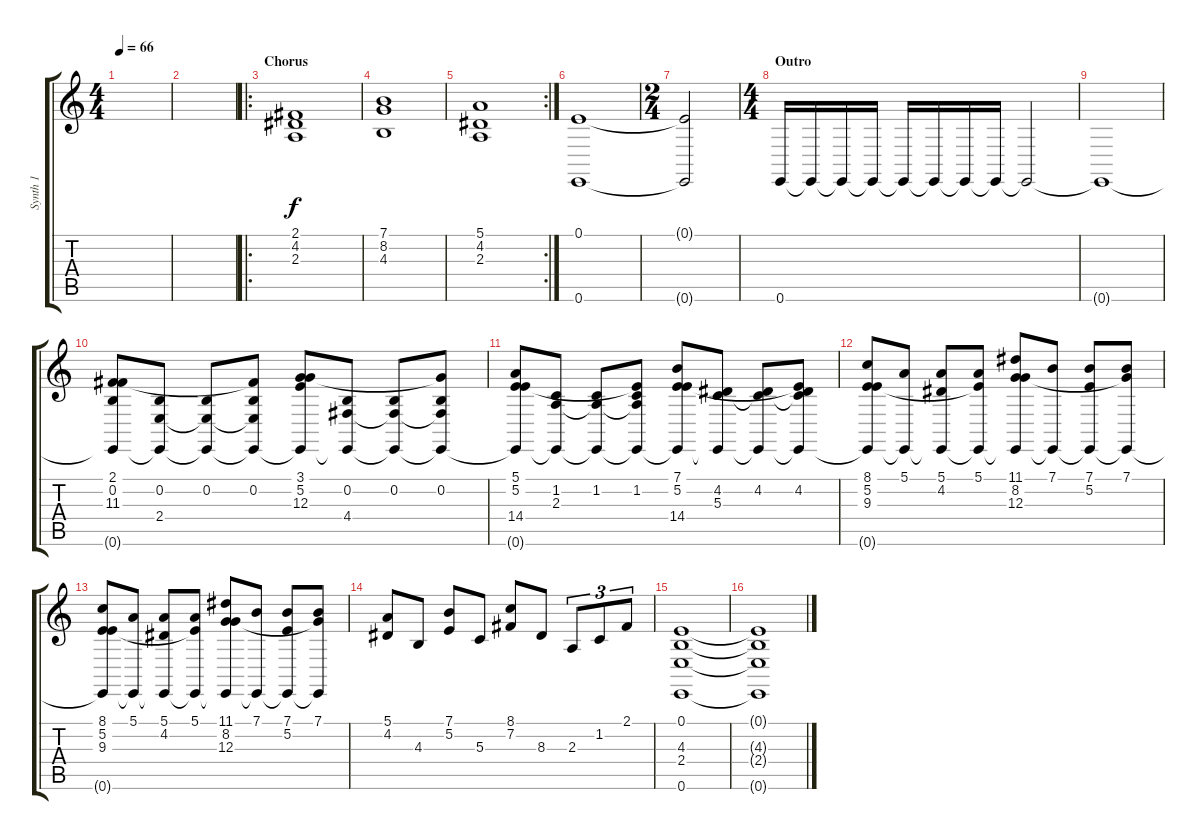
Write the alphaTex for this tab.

\track ("Synth 1" "Synth 1") {instrument stringensemble1}
\staff {score tabs}
\tuning (E4 B3 G3 D3 A2 E2) {hide}
\ts (4 4)
\tempo 66
\clef g2
\ks c
|
|
\ro
\section ("" "Chorus")
(2.1 4.2 2.3).1 |
(7.1 8.2 4.3).1 |
\rc 2
(5.1 4.2 2.3).1 |
(0.1 0.6).1{volume 2} |
\ts (2 4)
(0.1{t} 0.6{t}).2 |
\ts (4 4)
\section ("" "Outro")
0.6.16{volume 0} 0.6{t}.16{volume 14} 0.6{t}.16 0.6{t}.16 0.6{t}.16 0.6{t}.16 0.6{t}.16 0.6{t}.16 0.6{t}.2 |
0.6{t}.1 |
(2.1 0.2 11.3 0.6{t}).8 (0.2 2.4 0.6{t}).8 (0.2 2.4{t} 0.6{t}).8 (0.2 11.3{t} 2.4{t} 0.6{t}).8 (3.1 5.2 12.3 0.6{t}).8 (0.2 4.4 0.6{t}).8 (0.2 4.4{t} 0.6{t}).8 (0.2 12.3{t} 4.4{t} 0.6{t}).8 |
(5.1 5.2 14.4 0.6{t}).8 (1.2 2.3 0.6{t}).8 (1.2 2.3{t} 0.6{t}).8 (1.2 2.3{t} 14.4{t} 0.6{t}).8 (7.1 5.2 14.4 0.6{t}).8 (4.2 5.3 0.6{t}).8 (4.2 5.3{t} 0.6{t}).8 (4.2 5.3{t} 14.4{t} 0.6{t}).8 |
(8.1 5.2 9.3 0.6{t}).8 (5.1 0.6{t}).8 (5.1 4.2 0.6{t}).8 (5.1 9.3{t} 0.6{t}).8 (11.1 8.2 12.3 0.6{t}).8 (7.1 0.6{t}).8 (7.1 5.2 0.6{t}).8 (7.1 12.3{t} 0.6{t}).8 |
(8.1 5.2 9.3 0.6{t}).8 (5.1 0.6{t}).8 (5.1 4.2 0.6{t}).8 (5.1 9.3{t} 0.6{t}).8 (11.1 8.2 12.3 0.6{t}).8 (7.1 0.6{t}).8 (7.1 5.2 0.6{t}).8 (7.1 12.3{t} 0.6{t}).8 |
(5.1 4.2).8 4.3.8 (7.1 5.2).8 5.3.8 (8.1 7.2).8 8.3.8 2.3.8{tu (3 2)} 1.2.8{tu (3 2)} 2.1.8{tu (3 2)} |
(0.1 4.3 2.4 0.6).1{volume 3} |
(0.1{t} 4.3{t} 2.4{t} 0.6{t}).1
